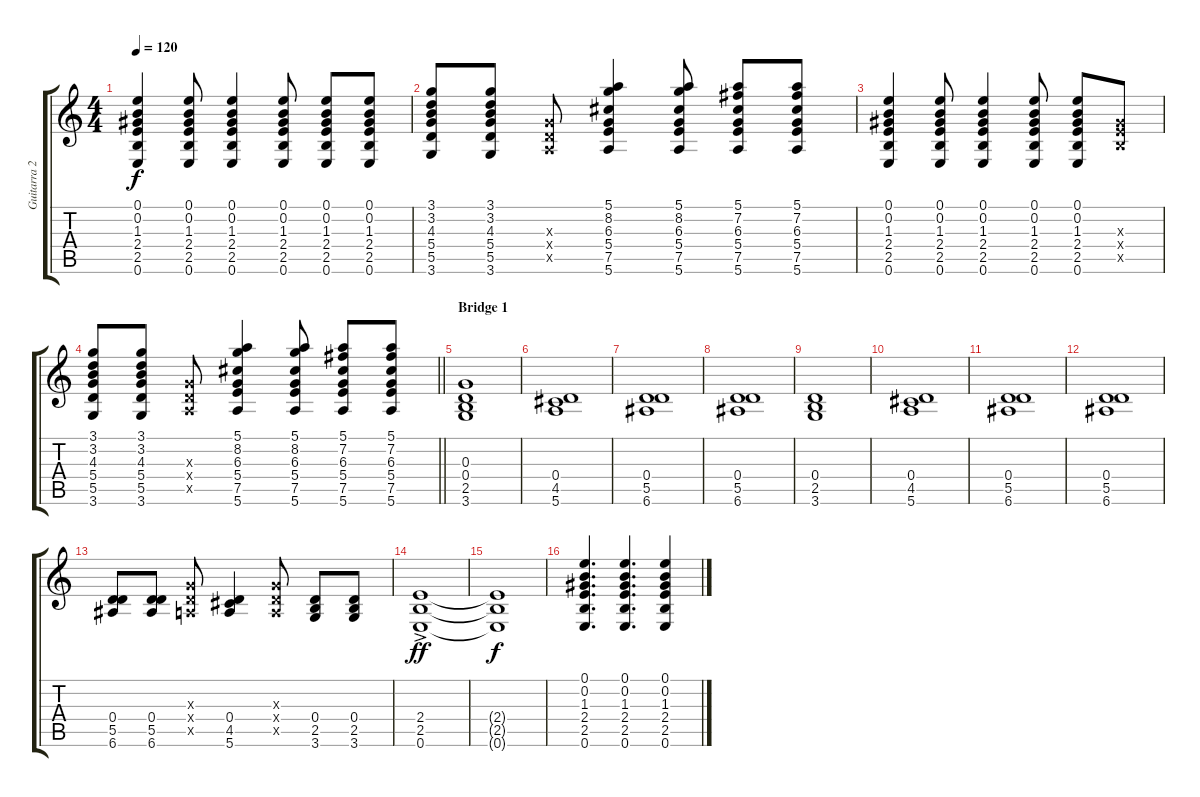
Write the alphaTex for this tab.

\track ("Guitarra 2" "Guitarra 2") {instrument acousticguitarsteel}
\staff {score tabs}
\tuning (E4 B3 G3 D3 A2 E2) {hide}
\ts (4 4)
\tempo 120
\clef g2
\ks c
(0.1 0.2 1.3 2.4 2.5 0.6).4{dy f} (0.1 0.2 1.3 2.4 2.5 0.6).8 (0.1 0.2 1.3 2.4 2.5 0.6).4 (0.1 0.2 1.3 2.4 2.5 0.6).8 (0.1 0.2 1.3 2.4 2.5 0.6).8 (0.1 0.2 1.3 2.4 2.5 0.6).8 |
(3.1 3.2 4.3 5.4 5.5 3.6).8 (3.1 3.2 4.3 5.4 5.5 3.6).8 (0.3{x} 0.4{x} 0.5{x}).8 (5.1 8.2 6.3 5.4 7.5 5.6).4 (5.1 8.2 6.3 5.4 7.5 5.6).8 (5.1 7.2 6.3 5.4 7.5 5.6).8 (5.1 7.2 6.3 5.4 7.5 5.6).8 |
(0.1 0.2 1.3 2.4 2.5 0.6).4 (0.1 0.2 1.3 2.4 2.5 0.6).8 (0.1 0.2 1.3 2.4 2.5 0.6).4 (0.1 0.2 1.3 2.4 2.5 0.6).8 (0.1 0.2 1.3 2.4 2.5 0.6).8 (1.3{x} 2.4{x} 2.5{x}).8 |
\barLineRight lightlight
(3.1 3.2 4.3 5.4 5.5 3.6).8 (3.1 3.2 4.3 5.4 5.5 3.6).8 (0.3{x} 0.4{x} 0.5{x}).8 (5.1 8.2 6.3 5.4 7.5 5.6).4 (5.1 8.2 6.3 5.4 7.5 5.6).8 (5.1 7.2 6.3 5.4 7.5 5.6).8 (5.1 7.2 6.3 5.4 7.5 5.6).8 |
\section ("" "Bridge 1")
(0.3 0.4 2.5 3.6).1 |
(0.4 4.5 5.6).1 |
(0.4 5.5 6.6).1 |
(0.4 5.5 6.6).1 |
(0.4 2.5 3.6).1 |
(0.4 4.5 5.6).1 |
(0.4 5.5 6.6).1 |
(0.4 5.5 6.6).1 |
(0.4 5.5 6.6).8 (0.4 5.5 6.6).8 (0.3{x} 0.4{x} 0.5{x}).8 (0.4 4.5 5.6).4 (0.3{x} 0.4{x} 0.5{x}).8 (0.4 2.5 3.6).8 (0.4 2.5 3.6).8 |
(2.4{ac} 2.5{ac} 0.6{ac}).1{dy ff} |
(2.4{t} 2.5{t} 0.6{t}).1{dy f} |
(0.1 0.2 1.3 2.4 2.5 0.6).4{d} (0.1 0.2 1.3 2.4 2.5 0.6).4{d} (0.1 0.2 1.3 2.4 2.5 0.6).4
